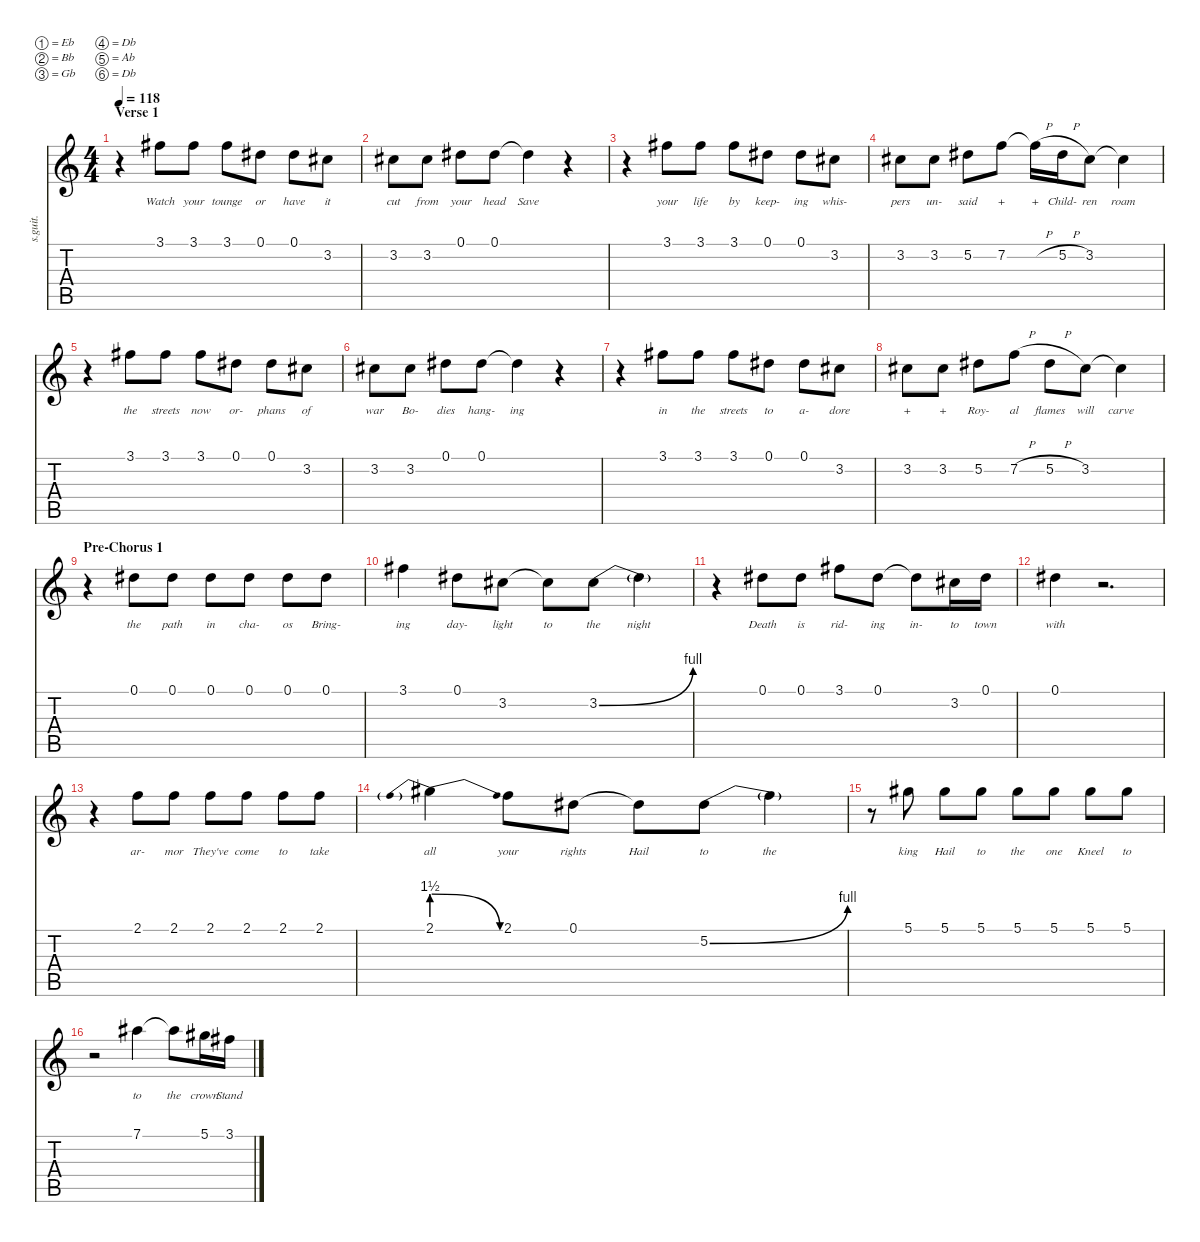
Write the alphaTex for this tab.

\defaultSystemsLayout 4
\hideDynamics
\bracketExtendMode nobrackets
\track ("Vocals [M. Shadows]" "s.guit.") {instrument clarinet}
\staff {score tabs}
\tuning (Eb4 Bb3 Gb3 Db3 Ab2 Db2)
\displaytranspose 12
\ts (4 4)
\section ("" "Verse 1")
\tempo 118
\clef g2
\ks c
r.4{dy f} 3.1{acc #}.8{lyrics (0 "Watch") lyrics (1 "") lyrics (2 "") lyrics (3 "") lyrics (4 "")} 3.1{acc #}.8{lyrics (0 "your") lyrics (1 "") lyrics (2 "") lyrics (3 "") lyrics (4 "")} 3.1{acc #}.8{lyrics (0 "tounge") lyrics (1 "") lyrics (2 "") lyrics (3 "") lyrics (4 "")} 0.1{acc #}.8{lyrics (0 "or") lyrics (1 "") lyrics (2 "") lyrics (3 "") lyrics (4 "")} 0.1{acc #}.8{lyrics (0 "have") lyrics (1 "") lyrics (2 "") lyrics (3 "") lyrics (4 "")} 3.2{acc #}.8{lyrics (0 "it") lyrics (1 "") lyrics (2 "") lyrics (3 "") lyrics (4 "")} |
3.2{acc #}.8{lyrics (0 "cut") lyrics (1 "") lyrics (2 "") lyrics (3 "") lyrics (4 "")} 3.2{acc #}.8{lyrics (0 "from") lyrics (1 "") lyrics (2 "") lyrics (3 "") lyrics (4 "")} 0.1{acc #}.8{lyrics (0 "your") lyrics (1 "") lyrics (2 "") lyrics (3 "") lyrics (4 "")} 0.1{acc #}.8{lyrics (0 "head") lyrics (1 "") lyrics (2 "") lyrics (3 "") lyrics (4 "")} 0.1{t acc #}.4{lyrics (0 "Save") lyrics (1 "") lyrics (2 "") lyrics (3 "") lyrics (4 "")} r.4 |
r.4 3.1{acc #}.8{lyrics (0 "your") lyrics (1 "") lyrics (2 "") lyrics (3 "") lyrics (4 "")} 3.1{acc #}.8{lyrics (0 "life") lyrics (1 "") lyrics (2 "") lyrics (3 "") lyrics (4 "")} 3.1{acc #}.8{lyrics (0 "by") lyrics (1 "") lyrics (2 "") lyrics (3 "") lyrics (4 "")} 0.1{acc #}.8{lyrics (0 "keep-") lyrics (1 "") lyrics (2 "") lyrics (3 "") lyrics (4 "")} 0.1{acc #}.8{lyrics (0 "ing") lyrics (1 "") lyrics (2 "") lyrics (3 "") lyrics (4 "")} 3.2{acc #}.8{lyrics (0 "whis-") lyrics (1 "") lyrics (2 "") lyrics (3 "") lyrics (4 "")} |
3.2{acc #}.8{lyrics (0 "pers") lyrics (1 "") lyrics (2 "") lyrics (3 "") lyrics (4 "")} 3.2{acc #}.8{lyrics (0 "un-") lyrics (1 "") lyrics (2 "") lyrics (3 "") lyrics (4 "")} 5.2{acc #}.8{lyrics (0 "said") lyrics (1 "") lyrics (2 "") lyrics (3 "") lyrics (4 "")} 7.2.8{lyrics (0 "+") lyrics (1 "") lyrics (2 "") lyrics (3 "") lyrics (4 "")} 7.2{h t}.16{lyrics (0 "+") lyrics (1 "") lyrics (2 "") lyrics (3 "") lyrics (4 "")} 5.2{h acc #}.16{lyrics (0 "Child-") lyrics (1 "") lyrics (2 "") lyrics (3 "") lyrics (4 "")} 3.2{acc #}.8{lyrics (0 "ren") lyrics (1 "") lyrics (2 "") lyrics (3 "") lyrics (4 "")} 3.2{t acc #}.4{lyrics (0 "roam") lyrics (1 "") lyrics (2 "") lyrics (3 "") lyrics (4 "")} |
r.4 3.1{acc #}.8{lyrics (0 "the") lyrics (1 "") lyrics (2 "") lyrics (3 "") lyrics (4 "")} 3.1{acc #}.8{lyrics (0 "streets") lyrics (1 "") lyrics (2 "") lyrics (3 "") lyrics (4 "")} 3.1{acc #}.8{lyrics (0 "now") lyrics (1 "") lyrics (2 "") lyrics (3 "") lyrics (4 "")} 0.1{acc #}.8{lyrics (0 "or-") lyrics (1 "") lyrics (2 "") lyrics (3 "") lyrics (4 "")} 0.1{acc #}.8{lyrics (0 "phans") lyrics (1 "") lyrics (2 "") lyrics (3 "") lyrics (4 "")} 3.2{acc #}.8{lyrics (0 "of") lyrics (1 "") lyrics (2 "") lyrics (3 "") lyrics (4 "")} |
3.2{acc #}.8{lyrics (0 "war") lyrics (1 "") lyrics (2 "") lyrics (3 "") lyrics (4 "")} 3.2{acc #}.8{lyrics (0 "Bo-") lyrics (1 "") lyrics (2 "") lyrics (3 "") lyrics (4 "")} 0.1{acc #}.8{lyrics (0 "dies") lyrics (1 "") lyrics (2 "") lyrics (3 "") lyrics (4 "")} 0.1{acc #}.8{lyrics (0 "hang-") lyrics (1 "") lyrics (2 "") lyrics (3 "") lyrics (4 "")} 0.1{t acc #}.4{lyrics (0 "ing") lyrics (1 "") lyrics (2 "") lyrics (3 "") lyrics (4 "")} r.4 |
r.4 3.1{acc #}.8{lyrics (0 "in") lyrics (1 "") lyrics (2 "") lyrics (3 "") lyrics (4 "")} 3.1{acc #}.8{lyrics (0 "the") lyrics (1 "") lyrics (2 "") lyrics (3 "") lyrics (4 "")} 3.1{acc #}.8{lyrics (0 "streets") lyrics (1 "") lyrics (2 "") lyrics (3 "") lyrics (4 "")} 0.1{acc #}.8{lyrics (0 "to") lyrics (1 "") lyrics (2 "") lyrics (3 "") lyrics (4 "")} 0.1{acc #}.8{lyrics (0 "a-") lyrics (1 "") lyrics (2 "") lyrics (3 "") lyrics (4 "")} 3.2{acc #}.8{lyrics (0 "dore") lyrics (1 "") lyrics (2 "") lyrics (3 "") lyrics (4 "")} |
3.2{acc #}.8{lyrics (0 "+") lyrics (1 "") lyrics (2 "") lyrics (3 "") lyrics (4 "")} 3.2{acc #}.8{lyrics (0 "+") lyrics (1 "") lyrics (2 "") lyrics (3 "") lyrics (4 "")} 5.2{acc #}.8{lyrics (0 "Roy-") lyrics (1 "") lyrics (2 "") lyrics (3 "") lyrics (4 "")} 7.2{h}.8{lyrics (0 "al") lyrics (1 "") lyrics (2 "") lyrics (3 "") lyrics (4 "")} 5.2{h acc #}.8{lyrics (0 "flames") lyrics (1 "") lyrics (2 "") lyrics (3 "") lyrics (4 "")} 3.2{acc #}.8{lyrics (0 "will") lyrics (1 "") lyrics (2 "") lyrics (3 "") lyrics (4 "")} 3.2{t acc #}.4{lyrics (0 "carve") lyrics (1 "") lyrics (2 "") lyrics (3 "") lyrics (4 "")} |
\section ("" "Pre-Chorus 1")
r.4 0.1{acc #}.8{lyrics (0 "the") lyrics (1 "") lyrics (2 "") lyrics (3 "") lyrics (4 "")} 0.1{acc #}.8{lyrics (0 "path") lyrics (1 "") lyrics (2 "") lyrics (3 "") lyrics (4 "")} 0.1{acc #}.8{lyrics (0 "in") lyrics (1 "") lyrics (2 "") lyrics (3 "") lyrics (4 "")} 0.1{acc #}.8{lyrics (0 "cha-") lyrics (1 "") lyrics (2 "") lyrics (3 "") lyrics (4 "")} 0.1{acc #}.8{lyrics (0 "os") lyrics (1 "") lyrics (2 "") lyrics (3 "") lyrics (4 "")} 0.1{acc #}.8{lyrics (0 "Bring-") lyrics (1 "") lyrics (2 "") lyrics (3 "") lyrics (4 "")} |
3.1{acc #}.4{lyrics (0 "ing") lyrics (1 "") lyrics (2 "") lyrics (3 "") lyrics (4 "")} 0.1{acc #}.8{lyrics (0 "day-") lyrics (1 "") lyrics (2 "") lyrics (3 "") lyrics (4 "")} 3.2{acc #}.8{lyrics (0 "light") lyrics (1 "") lyrics (2 "") lyrics (3 "") lyrics (4 "")} 3.2{t acc #}.8{lyrics (0 "to") lyrics (1 "") lyrics (2 "") lyrics (3 "") lyrics (4 "")} 3.2{be (bend 0 0 25.2 4) acc #}.8{lyrics (0 "the") lyrics (1 "") lyrics (2 "") lyrics (3 "") lyrics (4 "")} 3.2{t}.4{lyrics (0 "night") lyrics (1 "") lyrics (2 "") lyrics (3 "") lyrics (4 "")} |
r.4 0.1{acc #}.8{lyrics (0 "Death") lyrics (1 "") lyrics (2 "") lyrics (3 "") lyrics (4 "")} 0.1{acc #}.8{lyrics (0 "is") lyrics (1 "") lyrics (2 "") lyrics (3 "") lyrics (4 "")} 3.1{acc #}.8{lyrics (0 "rid-") lyrics (1 "") lyrics (2 "") lyrics (3 "") lyrics (4 "")} 0.1{acc #}.8{lyrics (0 "ing") lyrics (1 "") lyrics (2 "") lyrics (3 "") lyrics (4 "")} 0.1{t acc #}.8{lyrics (0 "in-") lyrics (1 "") lyrics (2 "") lyrics (3 "") lyrics (4 "")} 3.2{acc #}.16{lyrics (0 "to") lyrics (1 "") lyrics (2 "") lyrics (3 "") lyrics (4 "")} 0.1{acc #}.16{lyrics (0 "town") lyrics (1 "") lyrics (2 "") lyrics (3 "") lyrics (4 "")} |
0.1{acc #}.4{lyrics (0 "with") lyrics (1 "") lyrics (2 "") lyrics (3 "") lyrics (4 "")} r.2{d} |
r.4 2.1.8{lyrics (0 "ar-") lyrics (1 "") lyrics (2 "") lyrics (3 "") lyrics (4 "")} 2.1.8{lyrics (0 "mor") lyrics (1 "") lyrics (2 "") lyrics (3 "") lyrics (4 "")} 2.1.8{lyrics (0 "They've") lyrics (1 "") lyrics (2 "") lyrics (3 "") lyrics (4 "")} 2.1.8{lyrics (0 "come") lyrics (1 "") lyrics (2 "") lyrics (3 "") lyrics (4 "")} 2.1.8{lyrics (0 "to") lyrics (1 "") lyrics (2 "") lyrics (3 "") lyrics (4 "")} 2.1.8{lyrics (0 "take") lyrics (1 "") lyrics (2 "") lyrics (3 "") lyrics (4 "")} |
2.1{be (prebendrelease 0 6 34.8 0)}.4{lyrics (0 "all") lyrics (1 "") lyrics (2 "") lyrics (3 "") lyrics (4 "")} 2.1.8{lyrics (0 "your") lyrics (1 "") lyrics (2 "") lyrics (3 "") lyrics (4 "")} 0.1{acc #}.8{lyrics (0 "rights") lyrics (1 "") lyrics (2 "") lyrics (3 "") lyrics (4 "")} 0.1{t acc #}.8{lyrics (0 "Hail") lyrics (1 "") lyrics (2 "") lyrics (3 "") lyrics (4 "")} 5.2{be (bend 0 0 25.2 4) acc #}.8{lyrics (0 "to") lyrics (1 "") lyrics (2 "") lyrics (3 "") lyrics (4 "")} 5.2{t}.4{lyrics (0 "the") lyrics (1 "") lyrics (2 "") lyrics (3 "") lyrics (4 "")} |
r.8 5.1{acc #}.8{lyrics (0 "king") lyrics (1 "") lyrics (2 "") lyrics (3 "") lyrics (4 "")} 5.1{acc #}.8{lyrics (0 "Hail") lyrics (1 "") lyrics (2 "") lyrics (3 "") lyrics (4 "")} 5.1{acc #}.8{lyrics (0 "to") lyrics (1 "") lyrics (2 "") lyrics (3 "") lyrics (4 "")} 5.1{acc #}.8{lyrics (0 "the") lyrics (1 "") lyrics (2 "") lyrics (3 "") lyrics (4 "")} 5.1{acc #}.8{lyrics (0 "one") lyrics (1 "") lyrics (2 "") lyrics (3 "") lyrics (4 "")} 5.1{acc #}.8{lyrics (0 "Kneel") lyrics (1 "") lyrics (2 "") lyrics (3 "") lyrics (4 "")} 5.1{acc #}.8{lyrics (0 "to") lyrics (1 "") lyrics (2 "") lyrics (3 "") lyrics (4 "")} |
r.2 7.1{acc #}.4{lyrics (0 "to") lyrics (1 "") lyrics (2 "") lyrics (3 "") lyrics (4 "")} 7.1{t acc #}.8{lyrics (0 "the") lyrics (1 "") lyrics (2 "") lyrics (3 "") lyrics (4 "")} 5.1{acc #}.16{lyrics (0 "crown") lyrics (1 "") lyrics (2 "") lyrics (3 "") lyrics (4 "")} 3.1{acc #}.16{lyrics (0 "Stand") lyrics (1 "") lyrics (2 "") lyrics (3 "") lyrics (4 "")}
